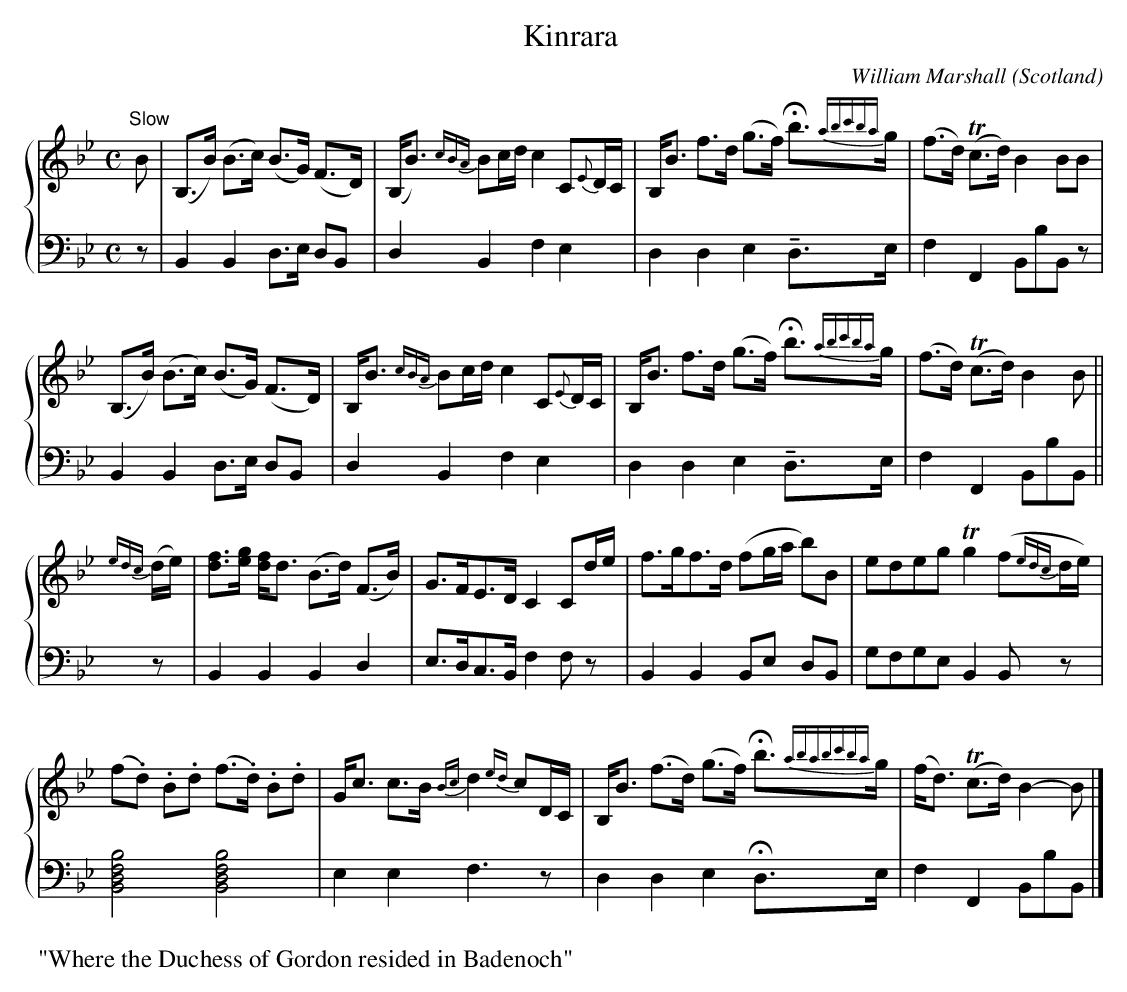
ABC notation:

X:1
T:Kinrara
C:William Marshall
L:1/8
M:C
O:Scotland
K:Bb major
%%staves { 1 2 }
V: 1
"^Slow"
B | \
(B,>B) (B>c) (B>G) (F>D) | (B,<B) {cBA}Bc/d/ c2 C{E}D/C/ | \
B,<B f>d (g>f) !fermata! b>{abc'ba}g | (f>d) (!trill! c>d) B2 BB |
(B,>B) (B>c) (B>G) (F>D) | B,<B {cBA}Bc/d/ c2 C{E}D/C/ | \
B,<B f>d (g>f) !fermata! b>{abc'ba}g | (f>d) (!trill!c>d) B2 B ||
{edc}(d/e/) | \
[df]>[eg] [df]<d (B>d) (F>B) | G>FE>D C2 Cd/e/ | \
f>gf>d (fg/a/ b)B | edeg !trill!g2 (f{edc}d/e/) |
(f.d) .B.d (f>.d) .B.d | G<c c>B {Bc}d2 {ed}cD/C/ | \
B,<B (f>d) (g>f) !fermata!b>{ababc'ba}g | (f<d) (!trill!c>d) B2 - B |]
V:2 clef=bass octave=-2
z | \
B2 B2 d>e dB | d2 B2 f2 e2 | d2 d2 e2 !tenuto!d>e | f2 F2 BbBz | \
B2 B2 d>e dB | d2 B2 f2 e2 | d2 d2 e2 !tenuto!d>e | f2 F2 BbB || \
z | \
B2 B2 B2 d2 | e>dc>B f2 fz | B2 B2 Be dB | gfge B2Bz | \
[Bdfb]4 [Bdfb]4 | e2 e2 f3z |d2 d2 e2 !fermata!d>e | f2F2 BbB |]
%%vskip .15cm
%%begintext
"Where the Duchess of Gordon resided in Badenoch"
